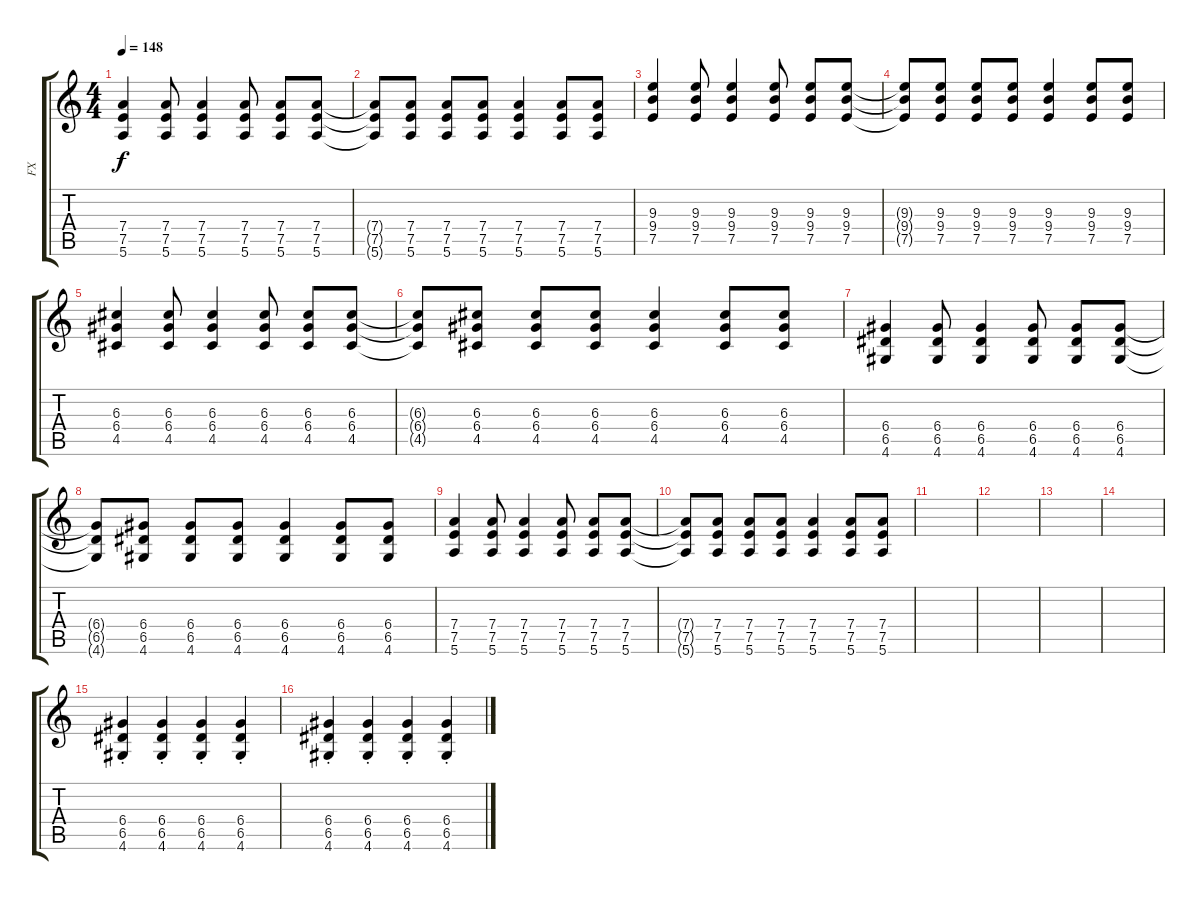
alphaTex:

\track ("FX" "FX") {instrument electricguitarjazz}
\staff {score tabs}
\tuning (E4 B3 G3 D3 A2 E2) {hide}
\ts (4 4)
\tempo 148
\clef g2
\ks c
(7.4 7.5 5.6).4{dy f} (7.4 7.5 5.6).8 (7.4 7.5 5.6).4 (7.4 7.5 5.6).8 (7.4 7.5 5.6).8 (7.4 7.5 5.6).8 |
(7.4{t} 7.5{t} 5.6{t}).8 (7.4 7.5 5.6).8 (7.4 7.5 5.6).8 (7.4 7.5 5.6).8 (7.4 7.5 5.6).4 (7.4 7.5 5.6).8 (7.4 7.5 5.6).8 |
(9.3 9.4 7.5).4 (9.3 9.4 7.5).8 (9.3 9.4 7.5).4 (9.3 9.4 7.5).8 (9.3 9.4 7.5).8 (9.3 9.4 7.5).8 |
(9.3{t} 9.4{t} 7.5{t}).8 (9.3 9.4 7.5).8 (9.3 9.4 7.5).8 (9.3 9.4 7.5).8 (9.3 9.4 7.5).4 (9.3 9.4 7.5).8 (9.3 9.4 7.5).8 |
(6.3 6.4 4.5).4 (6.3 6.4 4.5).8 (6.3 6.4 4.5).4 (6.3 6.4 4.5).8 (6.3 6.4 4.5).8 (6.3 6.4 4.5).8 |
(6.3{t} 6.4{t} 4.5{t}).8 (6.3 6.4 4.5).8 (6.3 6.4 4.5).8 (6.3 6.4 4.5).8 (6.3 6.4 4.5).4 (6.3 6.4 4.5).8 (6.3 6.4 4.5).8 |
(6.4 6.5 4.6).4 (6.4 6.5 4.6).8 (6.4 6.5 4.6).4 (6.4 6.5 4.6).8 (6.4 6.5 4.6).8 (6.4 6.5 4.6).8 |
(6.4{t} 6.5{t} 4.6{t}).8 (6.4 6.5 4.6).8 (6.4 6.5 4.6).8 (6.4 6.5 4.6).8 (6.4 6.5 4.6).4 (6.4 6.5 4.6).8 (6.4 6.5 4.6).8 |
(7.4 7.5 5.6).4 (7.4 7.5 5.6).8 (7.4 7.5 5.6).4 (7.4 7.5 5.6).8 (7.4 7.5 5.6).8 (7.4 7.5 5.6).8 |
(7.4{t} 7.5{t} 5.6{t}).8 (7.4 7.5 5.6).8 (7.4 7.5 5.6).8 (7.4 7.5 5.6).8 (7.4 7.5 5.6).4 (7.4 7.5 5.6).8 (7.4 7.5 5.6).8 |
|
|
|
|
(6.4{st} 6.5{st} 4.6{st}).4{instrument distortionguitar} (6.4{st} 6.5{st} 4.6{st}).4 (6.4{st} 6.5{st} 4.6{st}).4 (6.4{st} 6.5{st} 4.6{st}).4 |
(6.4{st} 6.5{st} 4.6{st}).4 (6.4{st} 6.5{st} 4.6{st}).4 (6.4{st} 6.5{st} 4.6{st}).4 (6.4{st} 6.5{st} 4.6{st}).4
